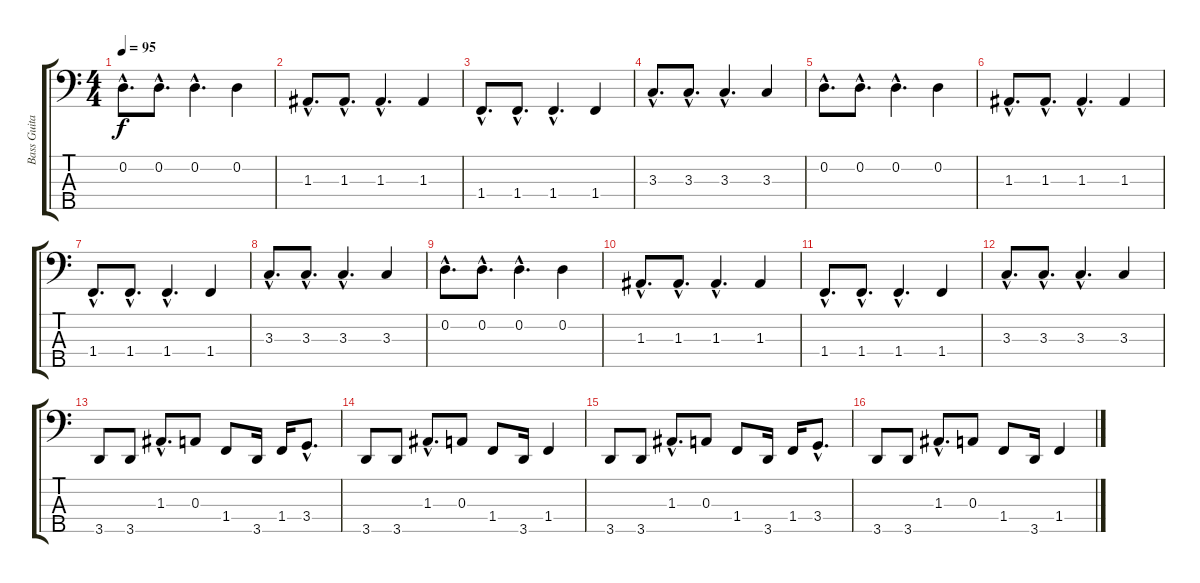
\track ("Bass Guitar" "Bass Guita") {instrument electricbassfinger}
\staff {score tabs}
\tuning (G2 D2 A1 E1 B0) {hide}
\ts (4 4)
\tempo 95
\clef f4
\ks c
0.2{hac}.8{d dy f} 0.2{hac}.8{d} 0.2{hac}.4{d} 0.2.4 |
1.3{hac}.8{d} 1.3{hac}.8{d} 1.3{hac}.4{d} 1.3.4 |
1.4{hac}.8{d} 1.4{hac}.8{d} 1.4{hac}.4{d} 1.4.4 |
3.3{hac}.8{d} 3.3{hac}.8{d} 3.3{hac}.4{d} 3.3.4 |
0.2{hac}.8{d} 0.2{hac}.8{d} 0.2{hac}.4{d} 0.2.4 |
1.3{hac}.8{d} 1.3{hac}.8{d} 1.3{hac}.4{d} 1.3.4 |
1.4{hac}.8{d} 1.4{hac}.8{d} 1.4{hac}.4{d} 1.4.4 |
3.3{hac}.8{d} 3.3{hac}.8{d} 3.3{hac}.4{d} 3.3.4 |
0.2{hac}.8{d} 0.2{hac}.8{d} 0.2{hac}.4{d} 0.2.4 |
1.3{hac}.8{d} 1.3{hac}.8{d} 1.3{hac}.4{d} 1.3.4 |
1.4{hac}.8{d} 1.4{hac}.8{d} 1.4{hac}.4{d} 1.4.4 |
3.3{hac}.8{d} 3.3{hac}.8{d} 3.3{hac}.4{d} 3.3.4 |
3.5.8 3.5.8 1.3{hac}.8{d} 0.3.8 1.4.8 3.5.16 1.4.16 3.4{hac}.8{d} |
3.5.8 3.5.8 1.3{hac}.8{d} 0.3.8 1.4.8 3.5.16 1.4.4 |
3.5.8 3.5.8 1.3{hac}.8{d} 0.3.8 1.4.8 3.5.16 1.4.16 3.4{hac}.8{d} |
3.5.8 3.5.8 1.3{hac}.8{d} 0.3.8 1.4.8 3.5.16 1.4.4
